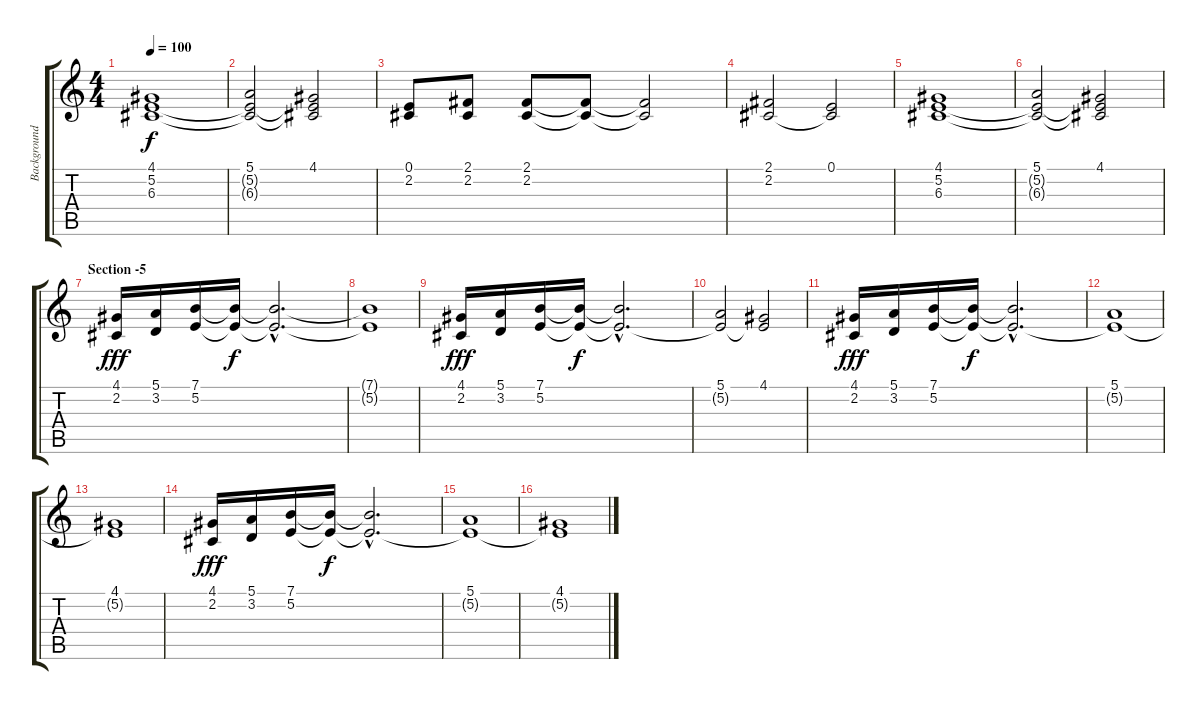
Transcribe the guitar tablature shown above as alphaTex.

\track ("Background Vocals" "Background") {instrument choiraahs}
\staff {score tabs}
\tuning (E4 B3 G3 D3 A2 E2) {hide}
\ts (4 4)
\tempo 100
\clef g2
\ks c
(4.1 5.2 6.3).1{dy f} |
(5.1 5.2{t} 6.3{t}).2 (4.1 5.2{t} 6.3{t}).2 |
(0.1 2.2).8 (2.1 2.2).8 (2.1 2.2).8 (2.1{t} 2.2{t}).8 (2.1{t} 2.2{t}).2 |
(2.1 2.2).2 (0.1 2.2{t}).2 |
(4.1 5.2 6.3).1 |
(5.1 5.2{t} 6.3{t}).2 (4.1 5.2{t} 6.3{t}).2 |
\section ("" "Section -5")
(4.1 2.2).16{dy fff volume 16} (5.1 3.2).16 (7.1 5.2).16 (7.1{t} 5.2{t}).16{dy f} (7.1{hac t} 5.2{hac t}).2{d} |
(7.1{t} 5.2{t}).1 |
(4.1 2.2).16{dy fff volume 16} (5.1 3.2).16 (7.1 5.2).16 (7.1{t} 5.2{t}).16{dy f} (7.1{hac t} 5.2{hac t}).2{d} |
(5.1 5.2{t}).2 (4.1 5.2{t}).2 |
(4.1 2.2).16{dy fff volume 16} (5.1 3.2).16 (7.1 5.2).16 (7.1{t} 5.2{t}).16{dy f} (7.1{hac t} 5.2{hac t}).2{d} |
(5.1 5.2{t}).1 |
(4.1 5.2{t}).1 |
(4.1 2.2).16{dy fff volume 16} (5.1 3.2).16 (7.1 5.2).16 (7.1{t} 5.2{t}).16{dy f} (7.1{hac t} 5.2{hac t}).2{d} |
(5.1 5.2{t}).1 |
(4.1 5.2{t}).1
